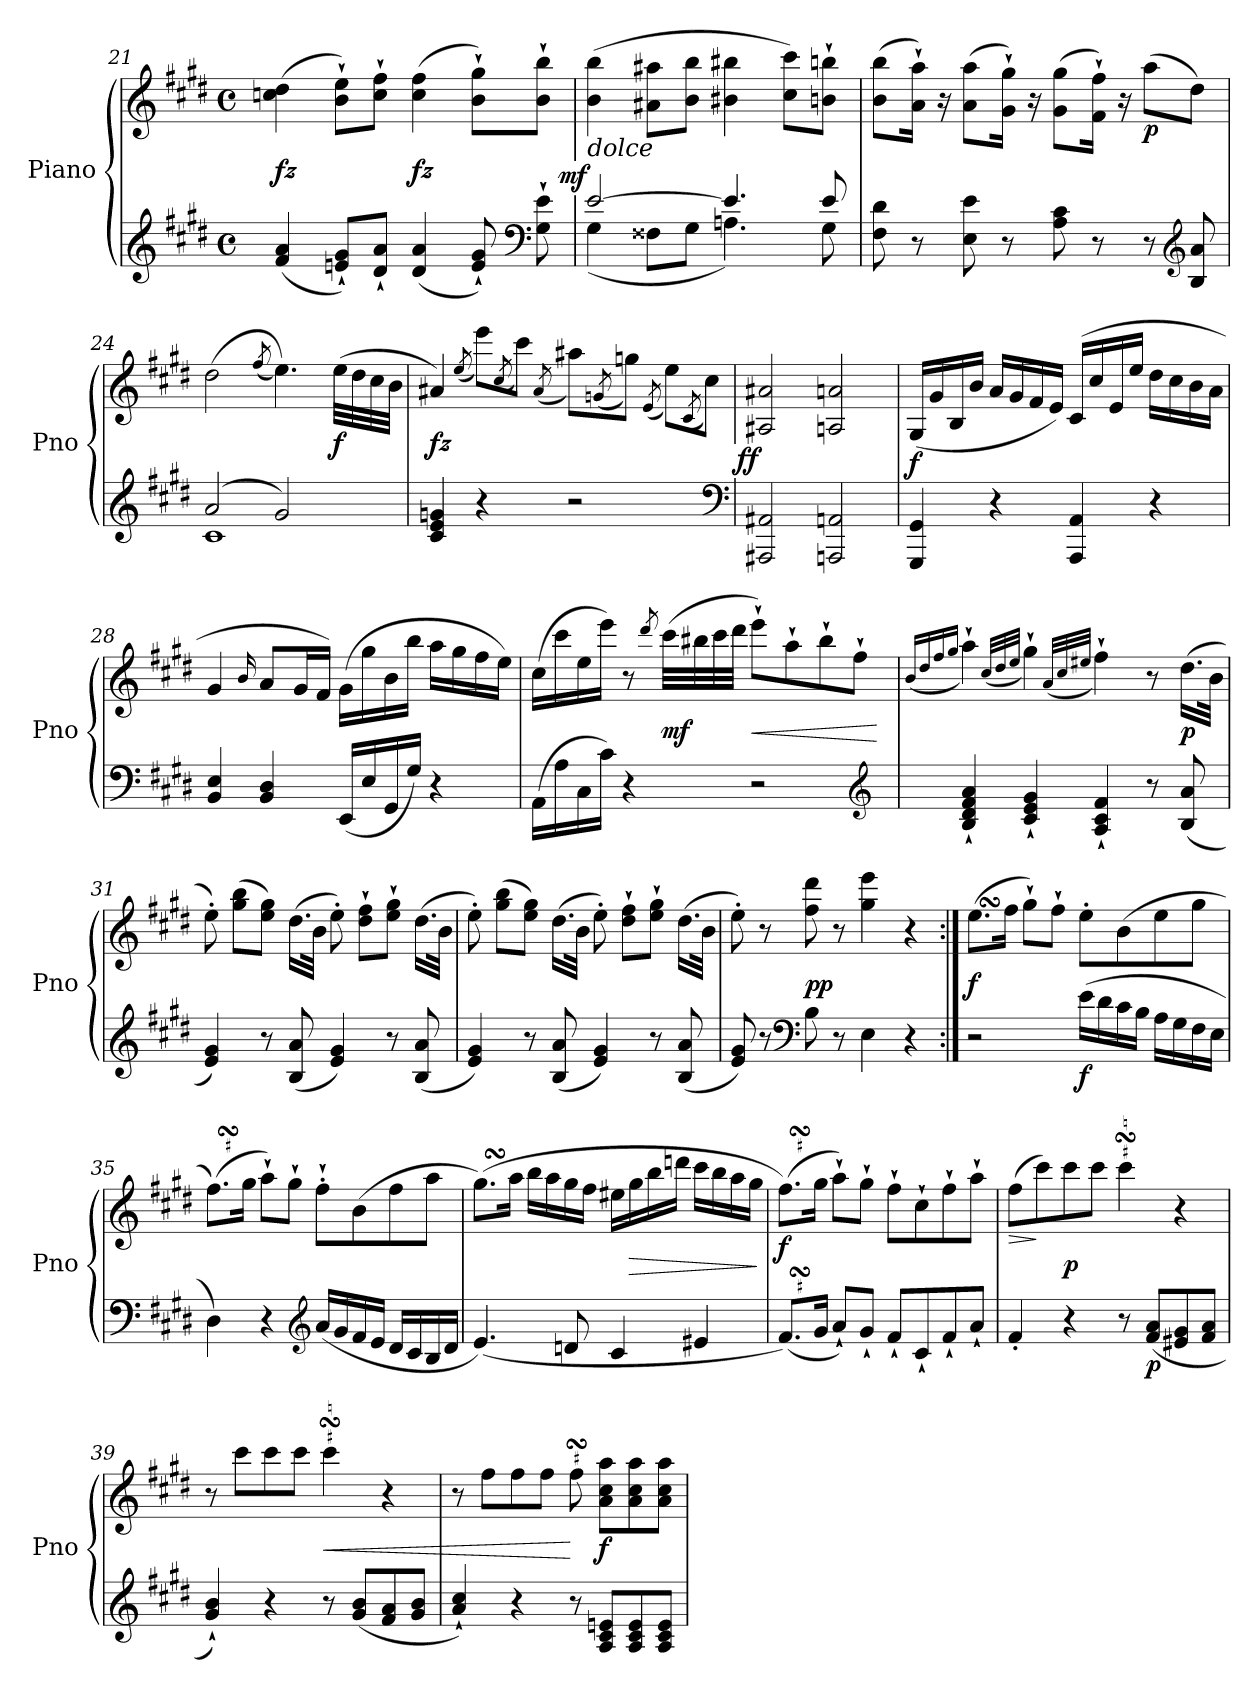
**kern	**kern	**dynam
*part1	*part1	*part1
*staff2	*staff1	*staff1/2
*I"Piano	*	*
*I'Pno	*	*
*clefG2	*clefG2	*
*k[f#c#g#d#]	*k[f#c#g#d#]	*
*M4/4	*M4/4	*
*met(c)	*met(c)	*
=21	=21	=21
(4f# 4a	(>4ccn 4dd#	fz
8en` 8g#`L)	8b` 8ee`L)	.
8d#` 8a`J	8cc` 8ff#`J	.
(4d# 4a	(>4cc 4ff#	fz
8e` 8g#`)	8b` 8gg#`L)	.
*clefF4	*	*
8G#` 8e`	8b` 8bb`J	.
!!LO:LB:g=z
=22	=22	=22
*^	*	*
!	!	!LO:TX:b:i:t=dolce	!
!	!	!	!LO:DY:rj
[2e	(4G#	(>4b 4bb	mf
.	8F##XL	8a#X 8aa#XL	.
.	8G#J	8b 8bbJ	.
4.e]	4.An)	4b#X 4bb#X	.
.	.	8cc# 8ccc#L)	.
8e	8G#	8bn` 8bbn`J	.
*v	*v	*	*
=23	=23	=23
8F# 8d#	(>8b 8bbL	.
8r	16a` 16aa`Jk)	.
.	16r	.
8E 8e	(>8a 8aaL	.
8r	16g#` 16gg#`Jk)	.
.	16r	.
8A 8c#	(>8g# 8gg#L	.
8r	16f#` 16ff#`Jk)	.
.	16r	.
!	!	!LO:DY:b
8r	(8aaL	p
*clefG2	*	*
8B 8a	8dd#J)	.
=24	=24	=24
*^	*	*
(2a	1c#	(2dd#	.
.	.	(8qff#	.
2g#)	.	4.ee))	.
.	.	(32eeLLL	f
.	.	32dd#	.
.	.	32cc#	.
.	.	32bJJJ	.
*v	*v	*	*
=25	=25	=25
4c# 4e 4gn	4a#X)	fz
.	(>8qee	.
4r	8eeeL)	.
.	(>8qcc#	.
.	8ccc#J)	.
.	(>8qa#	.
2r	8aa#XL)	.
.	(>8qgn	.
.	8ggnJ)	.
.	(>8qe	.
.	8eeL)	.
.	(>8qc#	.
.	8cc#J)	.
*clefF4	*	*
!!LO:LB:g=z
=26	=26	=26
!	!	!LO:DY:rj
2AAA#X 2AA#X	2A#X 2a#X	ff
2AAAn 2AAn	2An 2an	.
=27	=27	=27
4GGG# 4GG#	(16G#LL	f
.	16g#	.
.	16B	.
.	16bJJ	.
4r	16aLL	.
.	16g#	.
.	16f#	.
.	16eJJ)	.
4AAA 4AA	(16c#LL	.
.	16cc#	.
.	16e	.
.	16eeJJ	.
4r	16dd#LL	.
.	16cc#	.
.	16b	.
.	16aJJ	.
=28	=28	=28
4BB 4E	4g#	.
.	16qqb	.
4BB 4D#	8aL	.
.	16g#L	.
.	16f#JJ)	.
(16EELL	(16g#LL	.
16E	16gg#	.
16GG#	16b	.
16G#JJ)	16bbJJ	.
4r	16aaLL	.
.	16gg#	.
.	16ff#	.
.	16eeJJ)	.
=29	=29	=29
(16AALL	(16cc#LL	.
16A	16ccc#	.
16C#	16ee	.
16c#JJ)	16eeeJJ)	.
4r	8r	.
.	8qddd#	.
.	(32ccc#LLL	mf
.	32bb#X	.
.	32ccc#	.
.	32ddd#JJJ	.
2r	8eee`L)	<
.	8aa`	.
.	8bb#`	.
.	8ff#`J	.
*clefG2	*	*
.	.	[
!!LO:LB:g=z
=30	=30	=30
.	(>16qqbLL	.
.	16qqdd#	.
.	16qqff#	.
.	16qqgg#JJ	.
4B` 4d#` 4f#` 4a`	4aa`)	.
.	(>32qqcc#LLL	.
.	32qqdd#	.
.	32qqeeJJJ	.
4c#` 4e` 4g#`	4gg#`)	.
.	(>32qqaLLL	.
.	32qqcc#	.
.	32qqee#XJJJ	.
4A` 4c#` 4f#`	4ff#`)	.
8r	8r	.
(8B 8a	(16.dd#LL	p
.	32bJJk	.
=31	=31	=31
4e 4g#)	8ee')	.
.	(>8gg# 8bbL	.
8r	8ee 8gg#J)	.
(8B 8a	(16.dd#LL	.
.	32bJJk	.
4e 4g#)	8ee')	.
.	8dd#` 8ff#`L	.
8r	8ee` 8gg#`J	.
(8B 8a	(16.dd#LL	.
.	32bJJk	.
=32	=32	=32
4e 4g#)	8ee')	.
.	(>8gg# 8bbL	.
8r	8ee 8gg#J)	.
(8B 8a	(16.dd#LL	.
.	32bJJk	.
4e 4g#)	8ee')	.
.	8dd#` 8ff#`L	.
8r	8ee` 8gg#`J	.
(8B 8a	(16.dd#LL	.
.	32bJJk	.
=33	=33	=33
8e 8g#)	8ee')	.
8r	8r	.
*clefF4	*	*
8B	8ff# 8ddd#	pp
8r	8r	.
4E	4gg# 4eee	.
4r	4r	.
!!LO:LB:g=z
=34:|!	=34:|!	=34:|!
2r	(8.eeSSsL	f
.	16ff#Jk	.
.	8gg#`L)	.
.	8ff#`J	.
!	!	!LO:DY:b=2
(16eLL	8ee'L	f
16d#	.	.
16c#	(8b	.
16BJJ	.	.
16ALL	8ee	.
16G#	.	.
16F#	8gg#J	.
16EJJ	.	.
=35	=35	=35
!	!LO:TURN:lacc=#	!
4D#)	(8.ff#SSsL)	.
.	16gg#Jk	.
4r	8aa`L)	.
.	8gg#`J	.
*clefG2	*	*
(16aLL	8ff#'`L	.
16g#	.	.
16f#	(8b	.
16eJJ	.	.
16d#LL	8ff#	.
16c#	.	.
16B	8aaJ	.
16d#JJ	.	.
=36	=36	=36
(4.e)	(8.gg#SsSL)	.
.	16aaJk	.
.	16bbLL	.
.	16aa	.
8dn	16gg#	.
.	16ff#JJ	.
4c#	16ee#XLL	.
.	16gg#	>
.	16bb	.
.	16dddnJJ	.
4e#X	16ccc#LL	.
.	16bb	.
.	16aa	.
.	16gg#JJ	.
.	.	]
=37	=37	=37
!LO:TURN:lacc=#	!LO:TURN:lacc=#	!
(8.f#SSsL)	(8.ff#SSsL)	f
16g#Jk	16gg#Jk	.
8a`L)	8aa`L)	.
8g#`J	8gg#`J	.
8f#`L	8ff#`L	.
8c#`	8cc#`	.
8f#`	8ff#`	.
8a`J	8aa`J	.
!!LO:LB:g=z
=38	=38	=38
!	!	!LO:HP:b
4f#'	(8ff#L	>
.	8ccc#)	]
4r	8ccc#	p
.	8ccc#J	.
!	!LO:TURN:lacc=#	!
8r	4ccc#sSss	.
!	!	!LO:DY:b=2
(8f# 8aL	.	p
8e#X 8g#	4r	.
8f# 8aJ	.	.
=39	=39	=39
4g#` 4b`)	8r	.
.	8ccc#L	.
4r	8ccc#	.
.	8ccc#J	.
!	!LO:TURN:lacc=#	!
8r	4ccc#sSss	<
(8g# 8bL	.	.
8f# 8a	4r	.
8g# 8bJ	.	.
=40	=40	=40
4a`/ 4cc#`/)	8r	.
.	8ff#L	.
4r	8ff#	.
.	8ff#J	.
!	!LO:TURN:lacc=#	!
8r	8ff#sSSs	[
8A 8c# 8enL	8a 8cc# 8aaL	f
8A 8c# 8e	8a 8cc# 8aa	.
8A 8c# 8eJ	8a 8cc# 8aaJ	.
=	=	=
*-	*-	*-
